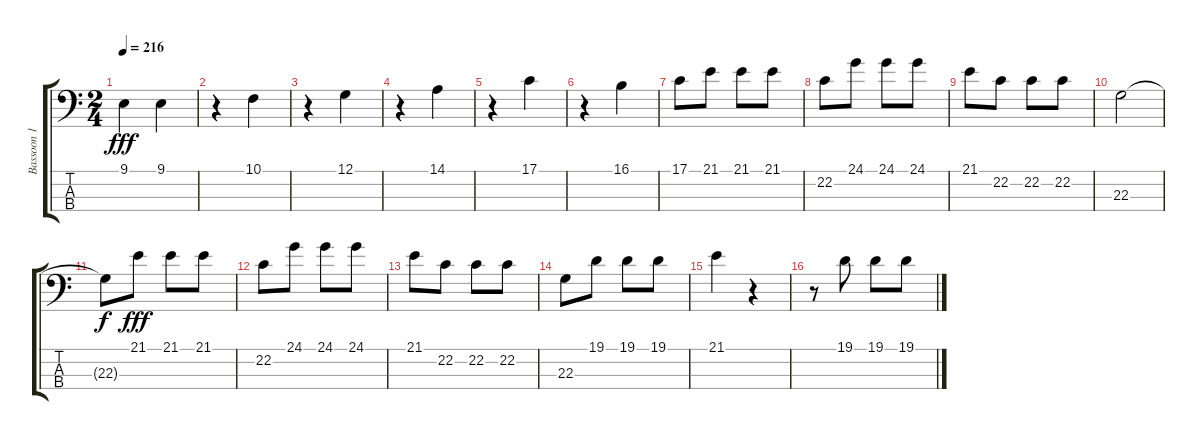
\track ("Bassoon 1" "Bassoon 1") {instrument bassoon}
\staff {score tabs}
\tuning (G2 D2 A1 E1) {hide}
\ts (2 4)
\tempo 216
\clef f4
\ks c
9.1.4{dy fff} 9.1.4 |
r.4 10.1.4 |
r.4 12.1.4 |
r.4 14.1.4 |
r.4 17.1.4 |
r.4 16.1.4 |
17.1.8 21.1.8 21.1.8 21.1.8 |
22.2.8 24.1.8 24.1.8 24.1.8 |
21.1.8 22.2.8 22.2.8 22.2.8 |
22.3.2 |
22.3{t}.8{dy f} 21.1.8{dy fff} 21.1.8 21.1.8 |
22.2.8 24.1.8 24.1.8 24.1.8 |
21.1.8 22.2.8 22.2.8 22.2.8 |
22.3.8 19.1.8 19.1.8 19.1.8 |
21.1.4 r.4 |
r.8 19.1.8 19.1.8 19.1.8
